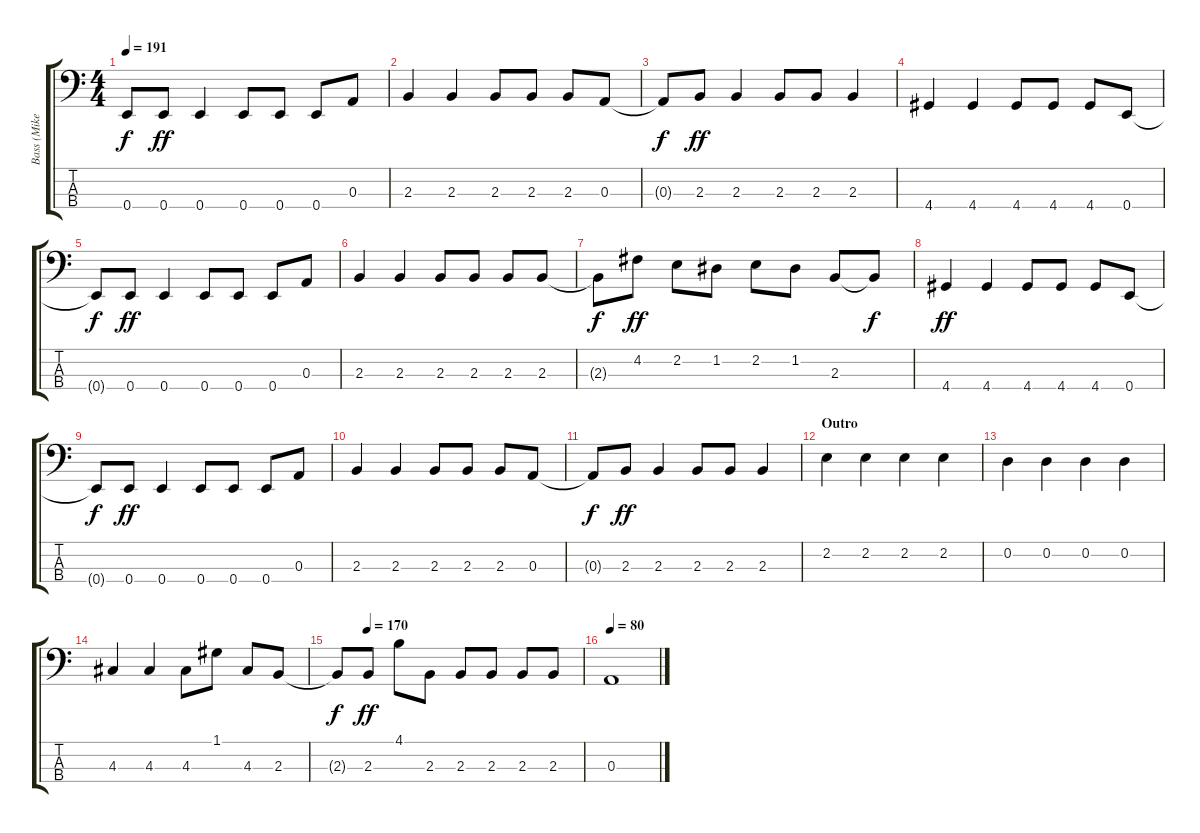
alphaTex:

\track ("Bass (Mike Dirnt)" "Bass (Mike") {instrument electricbasspick}
\staff {score tabs}
\tuning (G2 D2 A1 E1) {hide}
\ts (4 4)
\tempo 191
\clef f4
\ks c
0.4{t}.8{dy f} 0.4.8{dy ff} 0.4.4 0.4.8 0.4.8 0.4.8 0.3.8 |
2.3.4 2.3.4 2.3.8 2.3.8 2.3.8 0.3.8 |
0.3{t}.8{dy f} 2.3.8{dy ff} 2.3.4 2.3.8 2.3.8 2.3.4 |
4.4.4 4.4.4 4.4.8 4.4.8 4.4.8 0.4.8 |
0.4{t}.8{dy f} 0.4.8{dy ff} 0.4.4 0.4.8 0.4.8 0.4.8 0.3.8 |
2.3.4 2.3.4 2.3.8 2.3.8 2.3.8 2.3.8 |
2.3{t}.8{dy f} 4.2.8{dy ff} 2.2.8 1.2.8 2.2.8 1.2.8 2.3.8 2.3{t}.8{dy f} |
4.4.4{dy ff} 4.4.4 4.4.8 4.4.8 4.4.8 0.4.8 |
0.4{t}.8{dy f} 0.4.8{dy ff} 0.4.4 0.4.8 0.4.8 0.4.8 0.3.8 |
2.3.4 2.3.4 2.3.8 2.3.8 2.3.8 0.3.8 |
0.3{t}.8{dy f} 2.3.8{dy ff} 2.3.4 2.3.8 2.3.8 2.3.4 |
\section ("" "Outro")
2.2.4 2.2.4 2.2.4 2.2.4 |
0.2.4 0.2.4 0.2.4 0.2.4 |
4.3.4 4.3.4 4.3.8 1.1.8 4.3.8 2.3.8 |
\tempo (170 0.125)
2.3{t}.8{dy f} 2.3.8{dy ff} 4.1.8 2.3.8 2.3.8 2.3.8 2.3.8 2.3.8 |
\tempo 80
0.3.1
